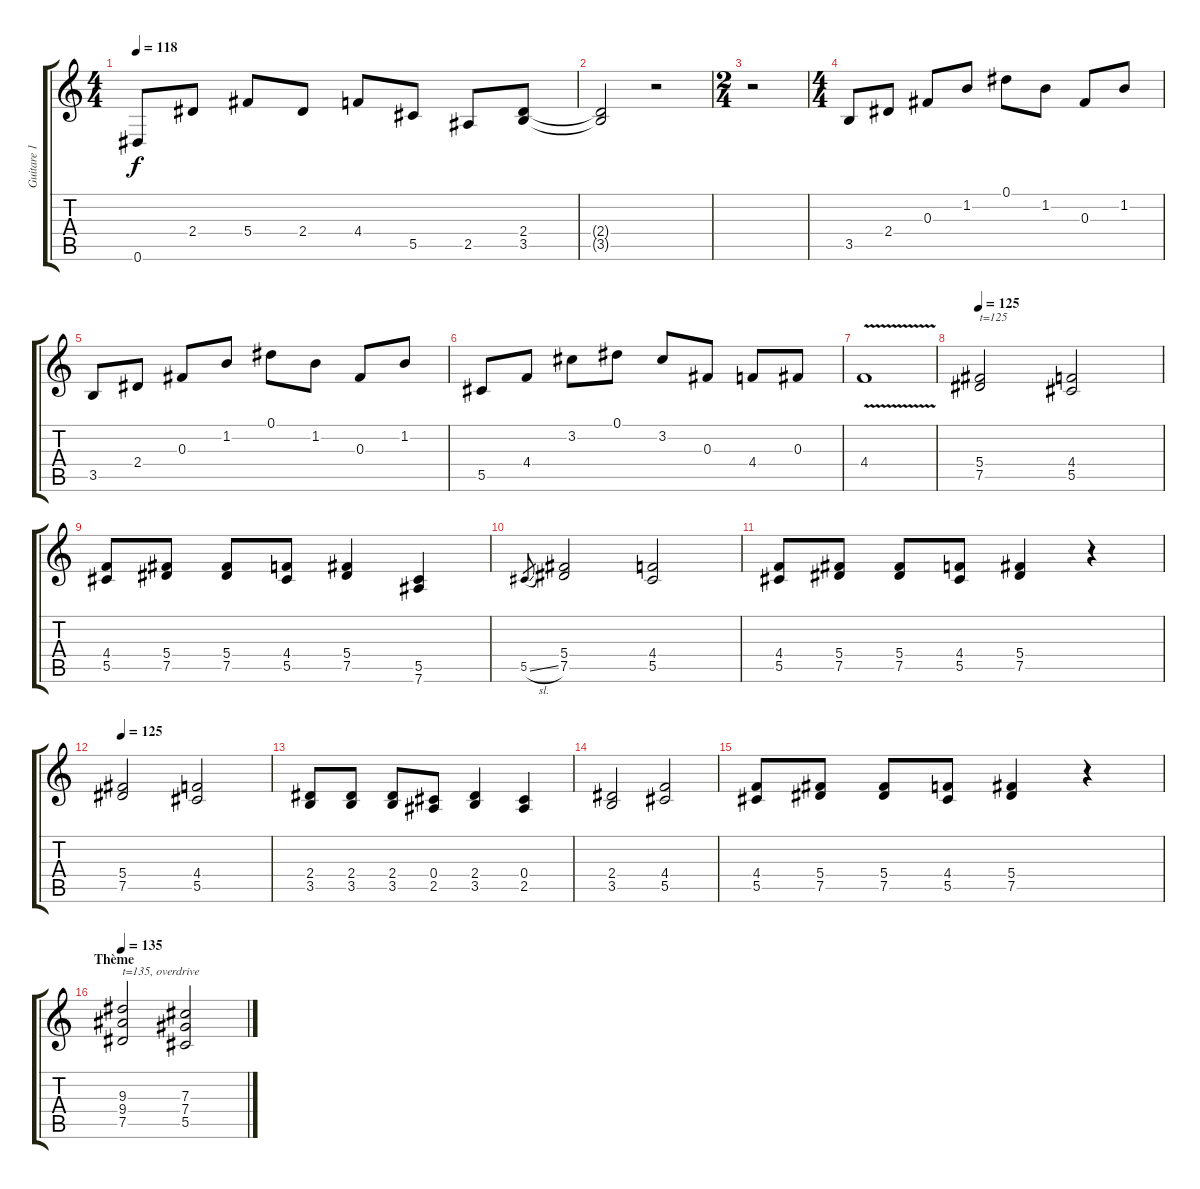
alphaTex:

\track ("Guitare 1" "Guitare 1") {instrument overdrivenguitar}
\staff {score tabs}
\tuning (Eb4 Bb3 Gb3 Db3 Ab2 Eb2) {hide}
\ts (4 4)
\tempo 118
\clef g2
\ks c
0.6.8{dy f volume 10 instrument electricguitarclean} 2.4.8 5.4.8 2.4.8 4.4.8 5.5.8 2.5.8 (2.4 3.5).8 |
(2.4{t} 3.5{t}).2 r.2 |
\ts (2 4)
r.2 |
\ts (4 4)
3.5.8 2.4.8 0.3.8 1.2.8 0.1.8 1.2.8 0.3.8 1.2.8 |
3.5.8 2.4.8 0.3.8 1.2.8 0.1.8 1.2.8 0.3.8 1.2.8 |
5.5.8 4.4.8 3.2.8 0.1.8 3.2.8 0.3.8 4.4.8 0.3.8 |
4.4{v}.1 |
\tempo 125
(5.4 7.5).2{txt "t=125" volume 10 instrument electricguitarclean} (4.4 5.5).2 |
(4.4 5.5).8 (5.4 7.5).8 (5.4 7.5).8 (4.4 5.5).8 (5.4 7.5).4 (5.5 7.6).4 |
5.5{sl}.8{gr} (5.4 7.5).2 (4.4 5.5).2 |
(4.4 5.5).8 (5.4 7.5).8 (5.4 7.5).8 (4.4 5.5).8 (5.4 7.5).4 r.4 |
\tempo 125
(5.4 7.5).2{volume 10 instrument electricguitarclean} (4.4 5.5).2 |
(2.4 3.5).8 (2.4 3.5).8 (2.4 3.5).8 (0.4 2.5).8 (2.4 3.5).4 (0.4 2.5).4 |
(2.4 3.5).2 (4.4 5.5).2 |
(4.4 5.5).8 (5.4 7.5).8 (5.4 7.5).8 (4.4 5.5).8 (5.4 7.5).4 r.4 |
\section ("" "Thème")
\tempo 135
(9.3 9.4 7.5).2{txt "t=135, overdrive" instrument overdrivenguitar} (7.3 7.4 5.5).2
